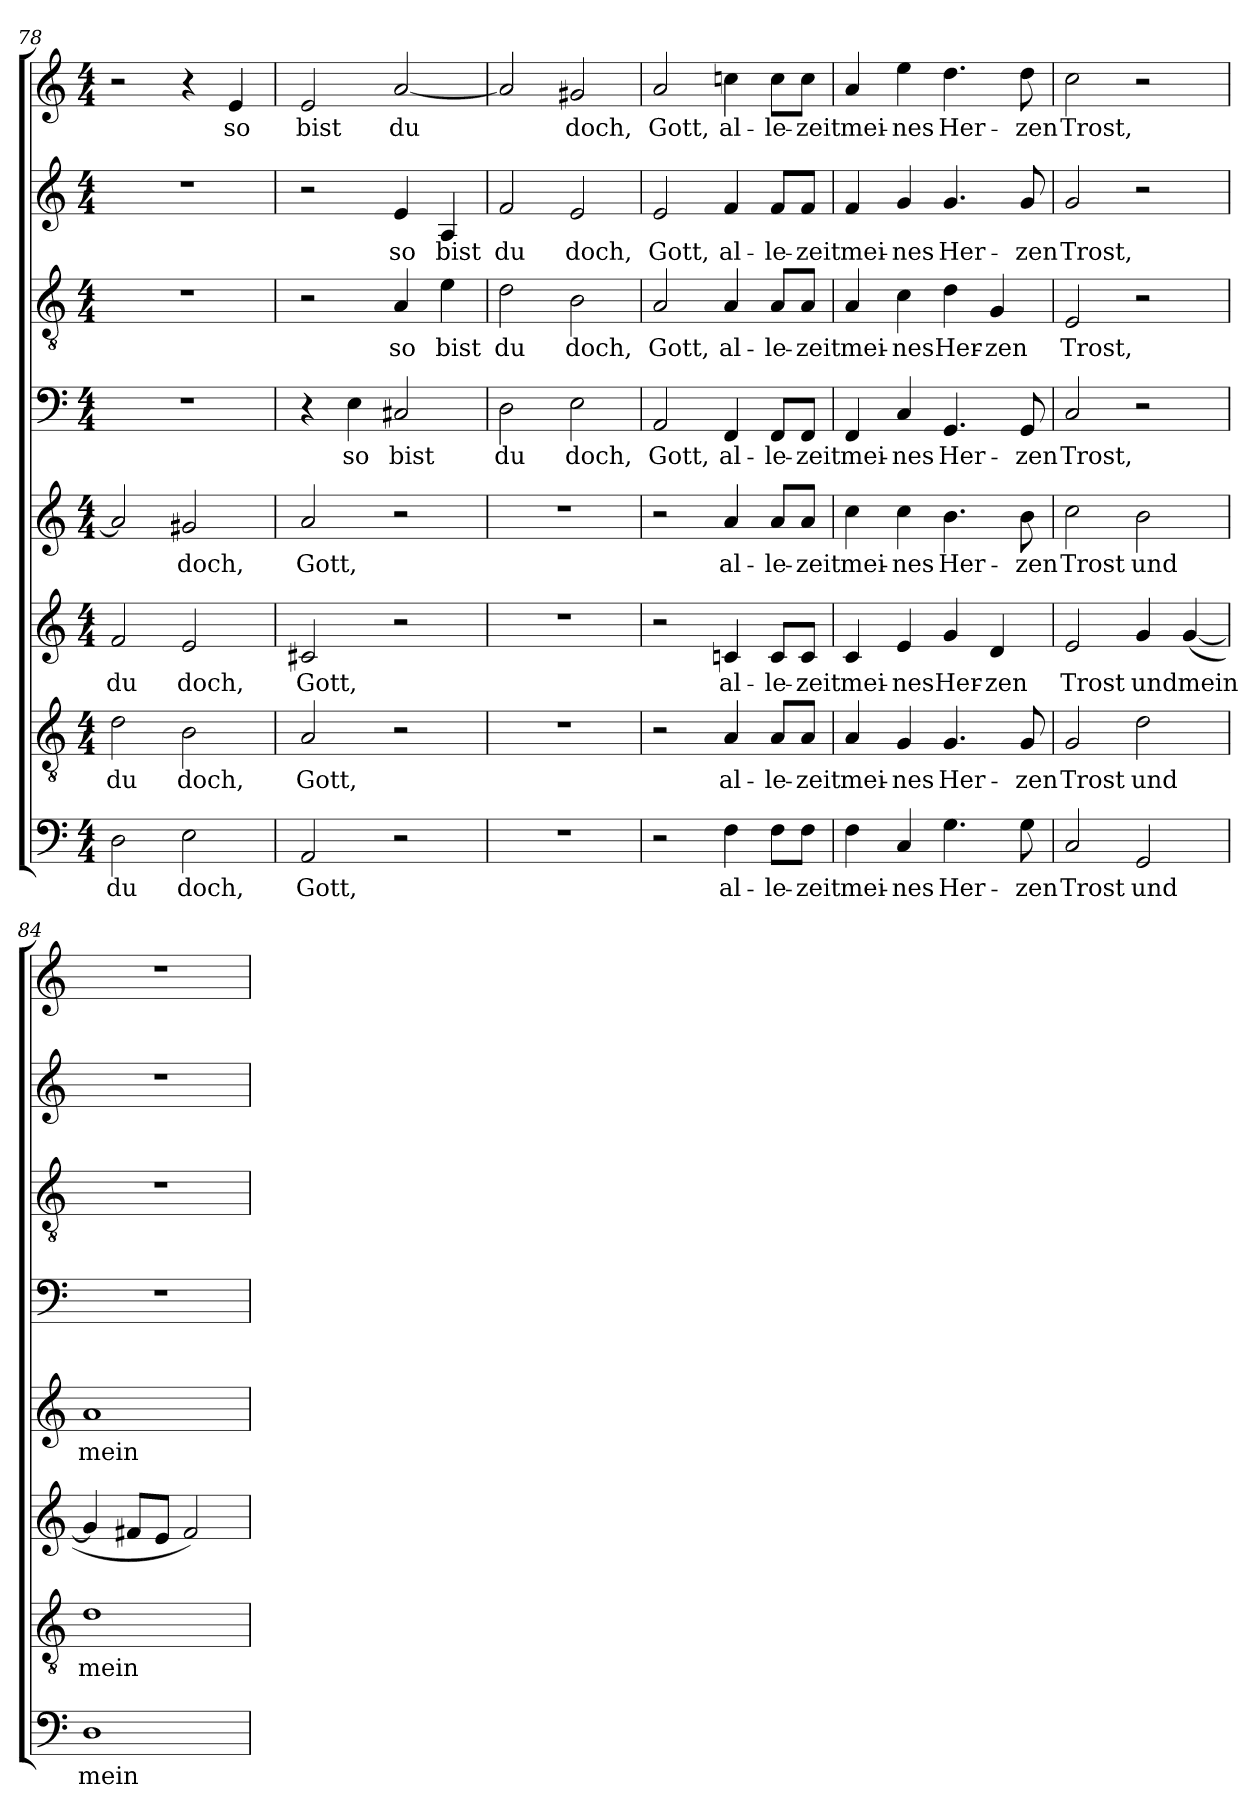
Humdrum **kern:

**kern	**text	**kern	**text	**kern	**text	**kern	**text	**kern	**text	**kern	**text	**kern	**text	**kern	**text
*part8	*part8	*part7	*part7	*part6	*part6	*part5	*part5	*part4	*part4	*part3	*part3	*part2	*part2	*part1	*part1
*staff8	*staff8	*staff7	*staff7	*staff6	*staff6	*staff5	*staff5	*staff4	*staff4	*staff3	*staff3	*staff2	*staff2	*staff1	*staff1
*clefF4	*	*clefGv2	*	*clefG2	*	*clefG2	*	*clefF4	*	*clefGv2	*	*clefG2	*	*clefG2	*
*k[]	*	*k[]	*	*k[]	*	*k[]	*	*k[]	*	*k[]	*	*k[]	*	*k[]	*
*C:	*	*C:	*	*C:	*	*C:	*	*C:	*	*C:	*	*C:	*	*C:	*
*M4/4	*	*M4/4	*	*M4/4	*	*M4/4	*	*M4/4	*	*M4/4	*	*M4/4	*	*M4/4	*
=78	=78	=78	=78	=78	=78	=78	=78	=78	=78	=78	=78	=78	=78	=78	=78
!	!LO:LY:b	!	!LO:LY:b	!	!LO:LY:b	!	!	!	!	!	!	!	!	!	!
2D\	du	2d\	du	2f/	du	2a/]	.	1r	.	1r	.	1r	.	2r	.
!	!LO:LY:b	!	!LO:LY:b	!	!LO:LY:b	!	!LO:LY:b	!	!	!	!	!	!	!	!
2E\	doch,	2B\	doch,	2e/	doch,	2g#X/	doch,	.	.	.	.	.	.	4r	.
!	!	!	!	!	!	!	!	!	!	!	!	!	!	!	!LO:LY:b
.	.	.	.	.	.	.	.	.	.	.	.	.	.	4e/	so
=79	=79	=79	=79	=79	=79	=79	=79	=79	=79	=79	=79	=79	=79	=79	=79
!	!LO:LY:b	!	!LO:LY:b	!	!LO:LY:b	!	!LO:LY:b	!	!	!	!	!	!	!	!LO:LY:b
2AA/	Gott,	2A/	Gott,	2c#X/	Gott,	2a/	Gott,	4r	.	2r	.	2r	.	2e/	bist
!	!	!	!	!	!	!	!	!	!LO:LY:b	!	!	!	!	!	!
.	.	.	.	.	.	.	.	4E\	so	.	.	.	.	.	.
!	!	!	!	!	!	!	!	!	!LO:LY:b	!	!LO:LY:b	!	!LO:LY:b	!	!LO:LY:b
2r	.	2r	.	2r	.	2r	.	2C#X/	bist	4A/	so	4e/	so	[2a/	du
!	!	!	!	!	!	!	!	!	!	!	!LO:LY:b	!	!LO:LY:b	!	!
.	.	.	.	.	.	.	.	.	.	4e\	bist	4A/	bist	.	.
=80	=80	=80	=80	=80	=80	=80	=80	=80	=80	=80	=80	=80	=80	=80	=80
!	!	!	!	!	!	!	!	!	!LO:LY:b	!	!LO:LY:b	!	!LO:LY:b	!	!
1r	.	1r	.	1r	.	1r	.	2D\	du	2d\	du	2f/	du	2a/]	.
!	!	!	!	!	!	!	!	!	!LO:LY:b	!	!LO:LY:b	!	!LO:LY:b	!	!LO:LY:b
.	.	.	.	.	.	.	.	2E\	doch,	2B\	doch,	2e/	doch,	2g#X/	doch,
!!LO:LB:g=z
=81	=81	=81	=81	=81	=81	=81	=81	=81	=81	=81	=81	=81	=81	=81	=81
!	!	!	!	!	!	!	!	!	!LO:LY:b	!	!LO:LY:b	!	!LO:LY:b	!	!LO:LY:b
2r	.	2r	.	2r	.	2r	.	2AA/	Gott,	2A/	Gott,	2e/	Gott,	2a/	Gott,
!	!LO:LY:b	!	!LO:LY:b	!	!LO:LY:b	!	!LO:LY:b	!	!LO:LY:b	!	!LO:LY:b	!	!LO:LY:b	!	!LO:LY:b
4F\	al-	4A/	al-	4cn/	al-	4a/	al-	4FF/	al-	4A/	al-	4f/	al-	4ccn\	al-
!	!LO:LY:b	!	!LO:LY:b	!	!LO:LY:b	!	!LO:LY:b	!	!LO:LY:b	!	!LO:LY:b	!	!LO:LY:b	!	!LO:LY:b
8F\L	-le-	8A/L	-le-	8c/L	-le-	8a/L	-le-	8FF/L	-le-	8A/L	-le-	8f/L	-le-	8cc\L	-le-
!	!LO:LY:b	!	!LO:LY:b	!	!LO:LY:b	!	!LO:LY:b	!	!LO:LY:b	!	!LO:LY:b	!	!LO:LY:b	!	!LO:LY:b
8F\J	-zeit	8A/J	-zeit	8c/J	-zeit	8a/J	-zeit	8FF/J	-zeit	8A/J	-zeit	8f/J	-zeit	8cc\J	-zeit
=82	=82	=82	=82	=82	=82	=82	=82	=82	=82	=82	=82	=82	=82	=82	=82
!	!LO:LY:b	!	!LO:LY:b	!	!LO:LY:b	!	!LO:LY:b	!	!LO:LY:b	!	!LO:LY:b	!	!LO:LY:b	!	!LO:LY:b
4F\	mei-	4A/	mei-	4c/	mei-	4cc\	mei-	4FF/	mei-	4A/	mei-	4f/	mei-	4a/	mei-
!	!LO:LY:b	!	!LO:LY:b	!	!LO:LY:b	!	!LO:LY:b	!	!LO:LY:b	!	!LO:LY:b	!	!LO:LY:b	!	!LO:LY:b
4C/	-nes	4G/	-nes	4e/	-nes	4cc\	-nes	4C/	-nes	4c\	-nes	4g/	-nes	4ee\	-nes
!	!LO:LY:b	!	!LO:LY:b	!	!LO:LY:b	!	!LO:LY:b	!	!LO:LY:b	!	!LO:LY:b	!	!LO:LY:b	!	!LO:LY:b
4.G\	Her-	4.G/	Her-	4g/	Her-	4.b\	Her-	4.GG/	Her-	4d\	Her-	4.g/	Her-	4.dd\	Her-
!	!	!	!	!	!LO:LY:b	!	!	!	!	!	!LO:LY:b	!	!	!	!
.	.	.	.	4d/	-zen	.	.	.	.	4G/	-zen	.	.	.	.
!	!LO:LY:b	!	!LO:LY:b	!	!	!	!LO:LY:b	!	!LO:LY:b	!	!	!	!LO:LY:b	!	!LO:LY:b
8G\	-zen	8G/	-zen	.	.	8b\	-zen	8GG/	-zen	.	.	8g/	-zen	8dd\	-zen
=83	=83	=83	=83	=83	=83	=83	=83	=83	=83	=83	=83	=83	=83	=83	=83
!	!LO:LY:b	!	!LO:LY:b	!	!LO:LY:b	!	!LO:LY:b	!	!LO:LY:b	!	!LO:LY:b	!	!LO:LY:b	!	!LO:LY:b
2C/	Trost	2G/	Trost	2e/	Trost	2cc\	Trost	2C/	Trost,	2E/	Trost,	2g/	Trost,	2cc\	Trost,
!	!LO:LY:b	!	!LO:LY:b	!	!LO:LY:b	!	!LO:LY:b	!	!	!	!	!	!	!	!
2GG/	und	2d\	und	4g/	und	2b\	und	2r	.	2r	.	2r	.	2r	.
!	!	!	!	!	!LO:LY:b	!	!	!	!	!	!	!	!	!	!
.	.	.	.	(<[4g/	mein	.	.	.	.	.	.	.	.	.	.
=84	=84	=84	=84	=84	=84	=84	=84	=84	=84	=84	=84	=84	=84	=84	=84
!	!LO:LY:b	!	!LO:LY:b	!	!	!	!LO:LY:b	!	!	!	!	!	!	!	!
1D	mein	1d	mein	4g/]	.	1a	mein	1r	.	1r	.	1r	.	1r	.
.	.	.	.	8f#X/L	.	.	.	.	.	.	.	.	.	.	.
.	.	.	.	8e/J	.	.	.	.	.	.	.	.	.	.	.
.	.	.	.	2f#/)	.	.	.	.	.	.	.	.	.	.	.
=	=	=	=	=	=	=	=	=	=	=	=	=	=	=	=
*-	*-	*-	*-	*-	*-	*-	*-	*-	*-	*-	*-	*-	*-	*-	*-
